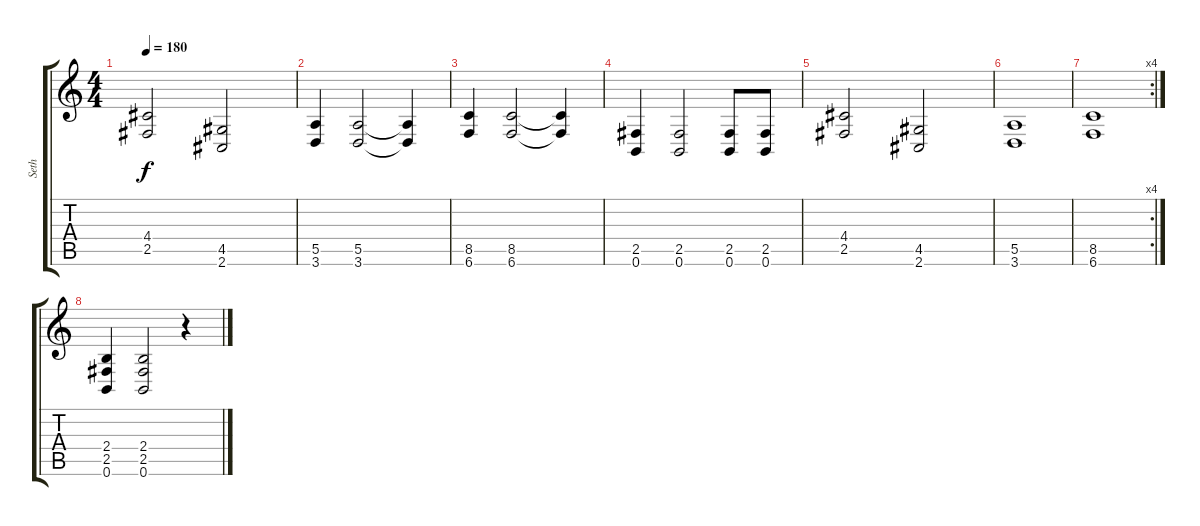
\track ("Seth" "Seth") {instrument distortionguitar}
\staff {score tabs}
\tuning (B3 Gb3 D3 A2 E2 B1) {hide}
\ts (4 4)
\tempo 180
\clef g2
\ks c
(4.4 2.5).2{dy f} (4.5 2.6).2 |
(5.5 3.6).4 (5.5 3.6).2 (5.5{t} 3.6{t}).4 |
(8.5 6.6).4 (8.5 6.6).2 (8.5{t} 6.6{t}).4 |
(2.5 0.6).4 (2.5 0.6).2 (2.5 0.6).8 (2.5 0.6).8 |
(4.4 2.5).2 (4.5 2.6).2 |
(5.5 3.6).1 |
\rc 4
(8.5 6.6).1 |
(2.4 2.5 0.6).4 (2.4 2.5 0.6).2 r.4
